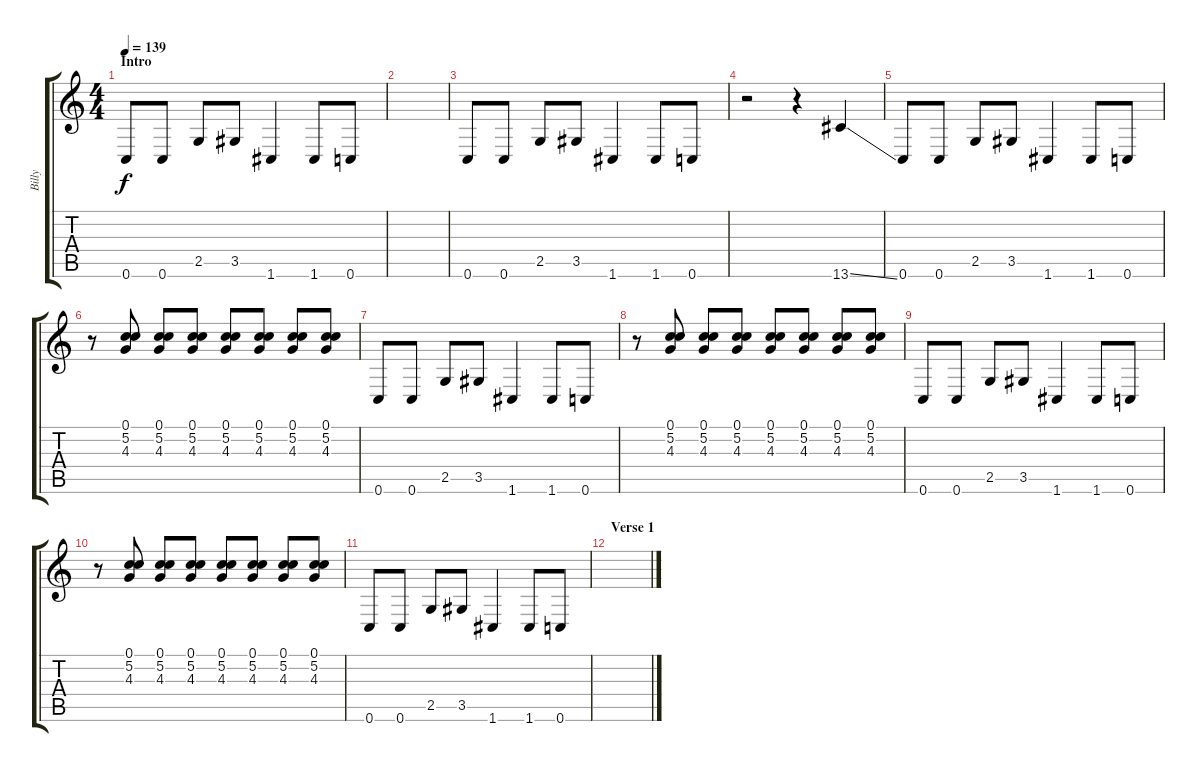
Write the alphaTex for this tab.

\track ("Billy" "Billy") {instrument distortionguitar}
\staff {score tabs}
\tuning (C4 G3 Eb3 Bb2 F2 C2) {hide}
\ts (4 4)
\section ("" "Intro")
\tempo 139
\clef g2
\ks c
0.6.8{dy f instrument distortionguitar} 0.6.8 2.5.8 3.5.8 1.6.4 1.6.8 0.6.8 |
|
0.6.8 0.6.8 2.5.8 3.5.8 1.6.4 1.6.8 0.6.8 |
r.2 r.4 13.6{ss}.4 |
0.6.8 0.6.8 2.5.8 3.5.8 1.6.4 1.6.8 0.6.8 |
r.8 (0.1 5.2 4.3).8 (0.1 5.2 4.3).8 (0.1 5.2 4.3).8 (0.1 5.2 4.3).8 (0.1 5.2 4.3).8 (0.1 5.2 4.3).8 (0.1 5.2 4.3).8 |
0.6.8 0.6.8 2.5.8 3.5.8 1.6.4 1.6.8 0.6.8 |
r.8 (0.1 5.2 4.3).8 (0.1 5.2 4.3).8 (0.1 5.2 4.3).8 (0.1 5.2 4.3).8 (0.1 5.2 4.3).8 (0.1 5.2 4.3).8 (0.1 5.2 4.3).8 |
0.6.8 0.6.8 2.5.8 3.5.8 1.6.4 1.6.8 0.6.8 |
r.8 (0.1 5.2 4.3).8 (0.1 5.2 4.3).8 (0.1 5.2 4.3).8 (0.1 5.2 4.3).8 (0.1 5.2 4.3).8 (0.1 5.2 4.3).8 (0.1 5.2 4.3).8 |
0.6.8 0.6.8 2.5.8 3.5.8 1.6.4 1.6.8 0.6.8 |
\section ("" "Verse 1")
